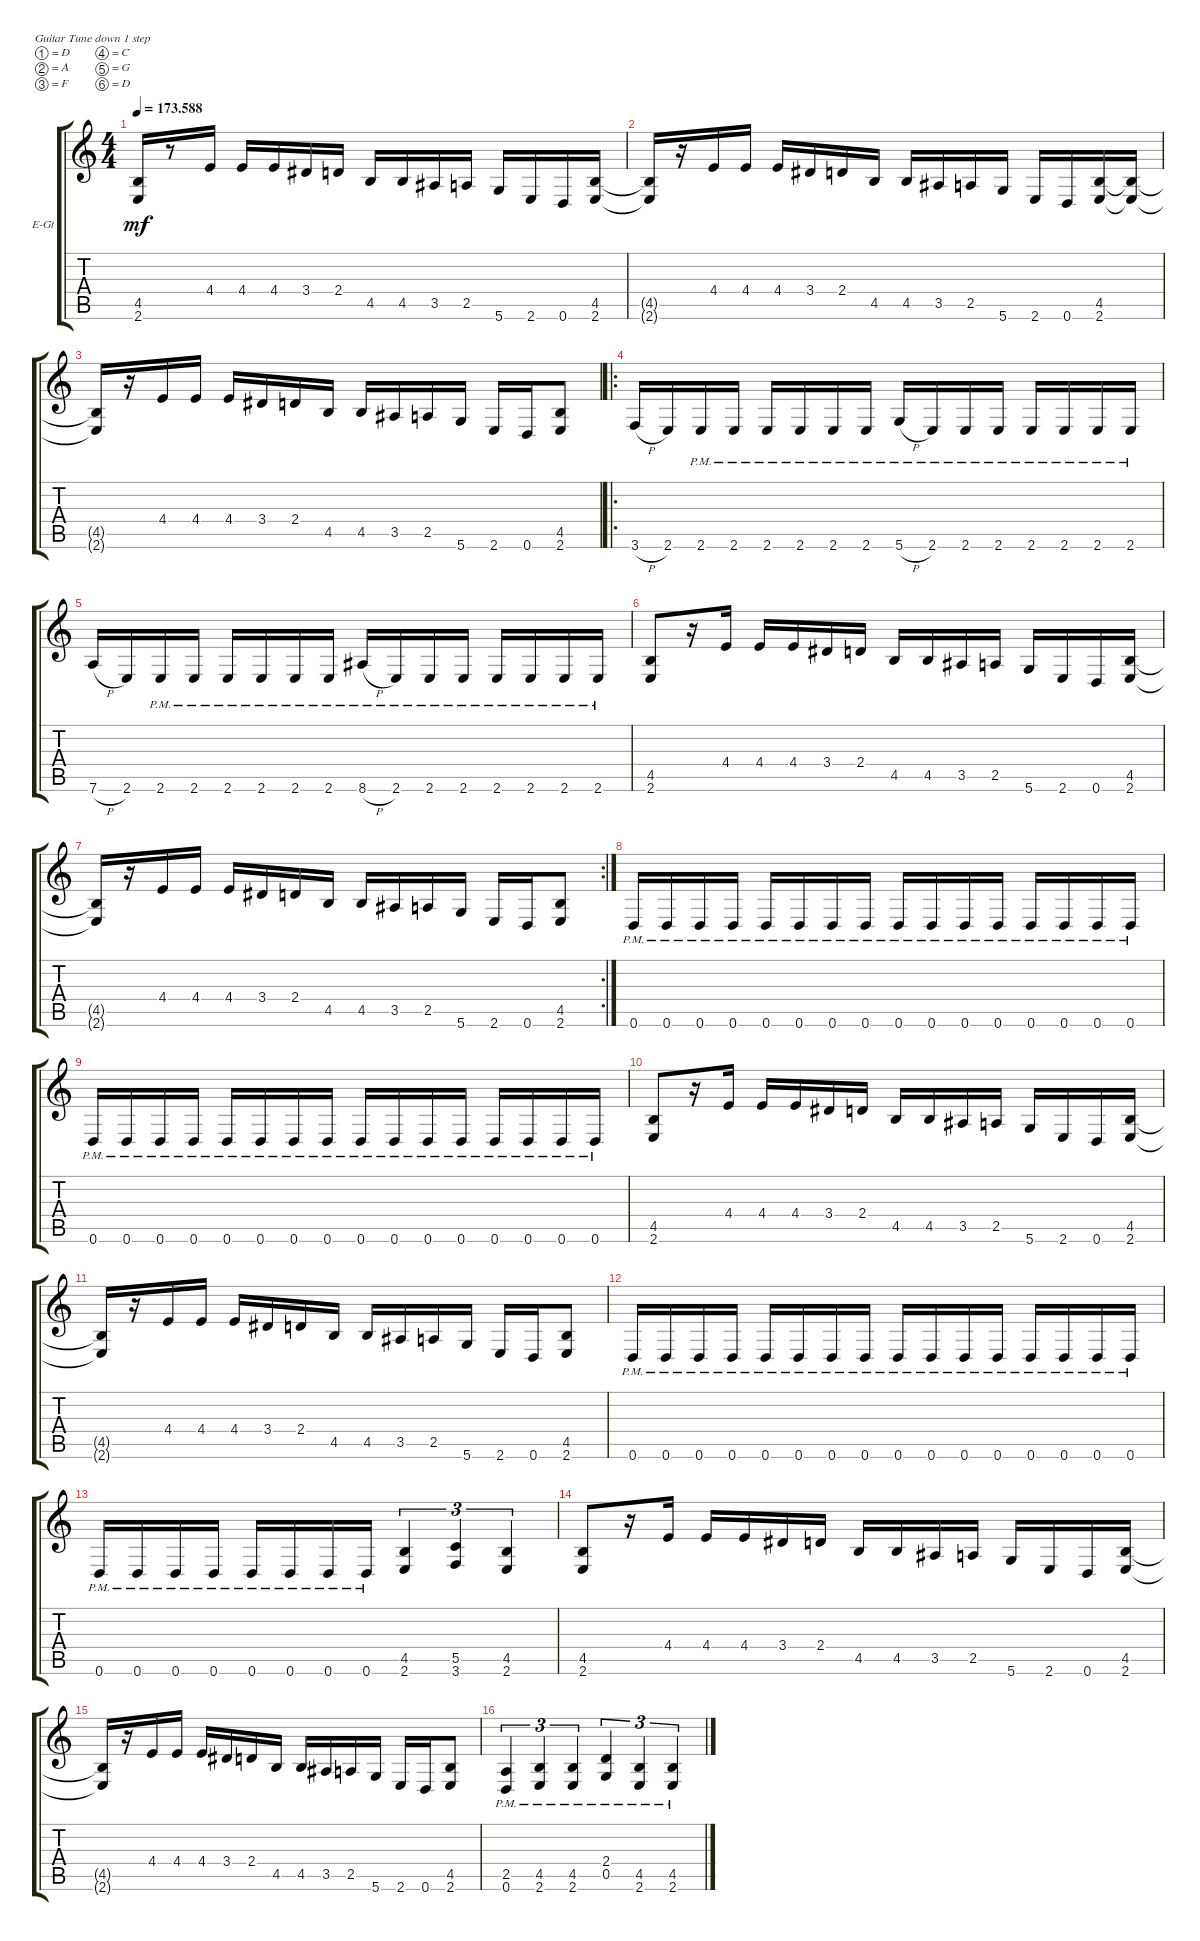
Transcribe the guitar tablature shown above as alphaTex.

\defaultSystemsLayout 4
\bracketExtendMode groupsimilarinstruments
\firstSystemTrackNameOrientation horizontal
\otherSystemsTrackNameOrientation horizontal
\track ("Electric Guitar (Drive)" "E-Gt") {instrument overdrivenguitar}
\staff {score tabs}
\tuning (D4 A3 F3 C3 G2 D2)
\ts (4 4)
\tempo
173.588
\accidentals auto
\clef g2
\ottava regular
\simile none
\ks c
(4.5{t} 2.6{t}).16{dy mf} r.8 4.4.16 4.4.16 4.4.16 3.4.16 2.4.16 4.5.16 4.5.16 3.5.16 2.5.16 5.6.16 2.6.16 0.6.16 (2.6 4.5).16 |
(4.5{t} 2.6{t}).16 r.16 4.4.16 4.4.16 4.4.16 3.4.16 2.4.16 4.5.16 4.5.16 3.5.16 2.5.16 5.6.16 2.6.16 0.6.16 (2.6 4.5).16 (4.5{t} 2.6{t}).16 |
(4.5{t} 2.6{t}).16 r.16 4.4.16 4.4.16 4.4.16 3.4.16 2.4.16 4.5.16 4.5.16 3.5.16 2.5.16 5.6.16 2.6.16 0.6.16 (2.6 4.5).8 |
\ro
3.6{h}.16 2.6.16 2.6{pm}.16 2.6{pm}.16 2.6{pm}.16 2.6{pm}.16 2.6{pm}.16 2.6{pm}.16 5.6{h pm}.16 2.6{pm}.16 2.6{pm}.16 2.6{pm}.16 2.6{pm}.16 2.6{pm}.16 2.6{pm}.16 2.6{pm}.16 |
7.6{h}.16 2.6.16 2.6{pm}.16 2.6{pm}.16 2.6{pm}.16 2.6{pm}.16 2.6{pm}.16 2.6{pm}.16 8.6{h pm}.16 2.6{pm}.16 2.6{pm}.16 2.6{pm}.16 2.6{pm}.16 2.6{pm}.16 2.6{pm}.16 2.6{pm}.16 |
(2.6 4.5).8 r.16 4.4.16 4.4.16 4.4.16 3.4.16 2.4.16 4.5.16 4.5.16 3.5.16 2.5.16 5.6.16 2.6.16 0.6.16 (2.6 4.5).16 |
\rc 2
(4.5{t} 2.6{t}).16 r.16 4.4.16 4.4.16 4.4.16 3.4.16 2.4.16 4.5.16 4.5.16 3.5.16 2.5.16 5.6.16 2.6.16 0.6.16 (2.6 4.5).8 |
0.6{pm}.16 0.6{pm}.16 0.6{pm}.16 0.6{pm}.16 0.6{pm}.16 0.6{pm}.16 0.6{pm}.16 0.6{pm}.16 0.6{pm}.16 0.6{pm}.16 0.6{pm}.16 0.6{pm}.16 0.6{pm}.16 0.6{pm}.16 0.6{pm}.16 0.6{pm}.16 |
0.6{pm}.16 0.6{pm}.16 0.6{pm}.16 0.6{pm}.16 0.6{pm}.16 0.6{pm}.16 0.6{pm}.16 0.6{pm}.16 0.6{pm}.16 0.6{pm}.16 0.6{pm}.16 0.6{pm}.16 0.6{pm}.16 0.6{pm}.16 0.6{pm}.16 0.6{pm}.16 |
(2.6 4.5).8 r.16 4.4.16 4.4.16 4.4.16 3.4.16 2.4.16 4.5.16 4.5.16 3.5.16 2.5.16 5.6.16 2.6.16 0.6.16 (2.6 4.5).16 |
(4.5{t} 2.6{t}).16 r.16 4.4.16 4.4.16 4.4.16 3.4.16 2.4.16 4.5.16 4.5.16 3.5.16 2.5.16 5.6.16 2.6.16 0.6.16 (2.6 4.5).8 |
0.6{pm}.16 0.6{pm}.16 0.6{pm}.16 0.6{pm}.16 0.6{pm}.16 0.6{pm}.16 0.6{pm}.16 0.6{pm}.16 0.6{pm}.16 0.6{pm}.16 0.6{pm}.16 0.6{pm}.16 0.6{pm}.16 0.6{pm}.16 0.6{pm}.16 0.6{pm}.16 |
0.6{pm}.16 0.6{pm}.16 0.6{pm}.16 0.6{pm}.16 0.6{pm}.16 0.6{pm}.16 0.6{pm}.16 0.6{pm}.16 (2.6 4.5).4{tu (3 2)} (3.6 5.5).4{tu (3 2)} (2.6 4.5).4{tu (3 2)} |
(4.5 2.6).8 r.16 4.4.16 4.4.16 4.4.16 3.4.16 2.4.16 4.5.16 4.5.16 3.5.16 2.5.16 5.6.16 2.6.16 0.6.16 (2.6 4.5).16 |
(4.5{t} 2.6{t}).16 r.16 4.4.16 4.4.16 4.4.16 3.4.16 2.4.16 4.5.16 4.5.16 3.5.16 2.5.16 5.6.16 2.6.16 0.6.16 (2.6 4.5).8 |
(0.6{pm} 2.5{pm}).4{tu (3 2)} (2.6{pm} 4.5{pm}).4{tu (3 2)} (2.6{pm} 4.5{pm}).4{tu (3 2)} (0.5{pm} 2.4).4{tu (3 2)} (2.6{pm} 4.5{pm}).4{tu (3 2)} (2.6{pm} 4.5{pm}).4{tu (3 2)}
